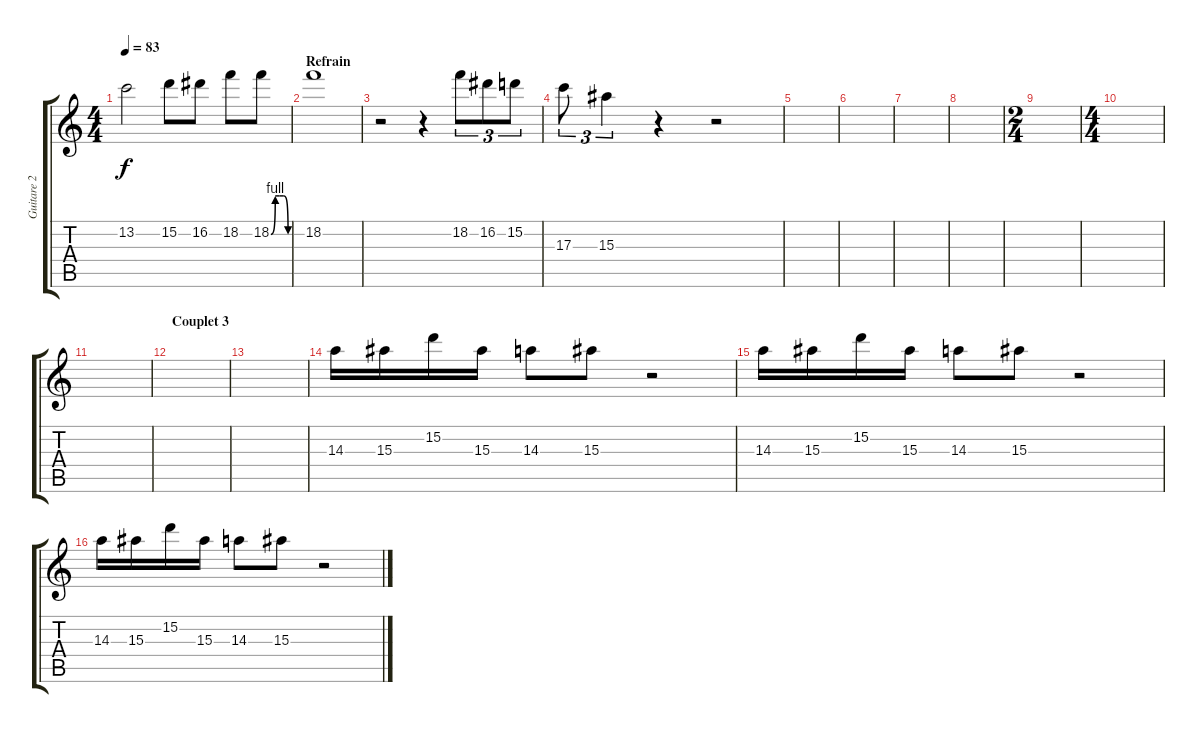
\track ("Guitare 2" "Guitare 2") {instrument overdrivenguitar}
\staff {score tabs}
\tuning (E4 B3 G3 D3 A2 E2) {hide}
\ts (4 4)
\tempo 83
\clef g2
\ks c
13.2.2{dy f} 15.2.8 16.2.8 18.2.8 18.2{be (custom 0 0 15 4 30 4 45 4 60 0)}.8 |
\section ("" "Refrain")
18.2.1 |
r.2 r.4 18.2.8{tu (3 2)} 16.2.8{tu (3 2)} 15.2.8{tu (3 2)} |
17.3.8{tu (3 2)} 15.3.4{tu (3 2)} r.4 r.2 |
|
|
|
|
\ts (2 4)
|
\ts (4 4)
|
|
\section ("" "Couplet 3")
|
|
14.3.16 15.3.16 15.2.16 15.3.16 14.3.8 15.3.8 r.2 |
14.3.16 15.3.16 15.2.16 15.3.16 14.3.8 15.3.8 r.2 |
14.3.16 15.3.16 15.2.16 15.3.16 14.3.8 15.3.8 r.2
